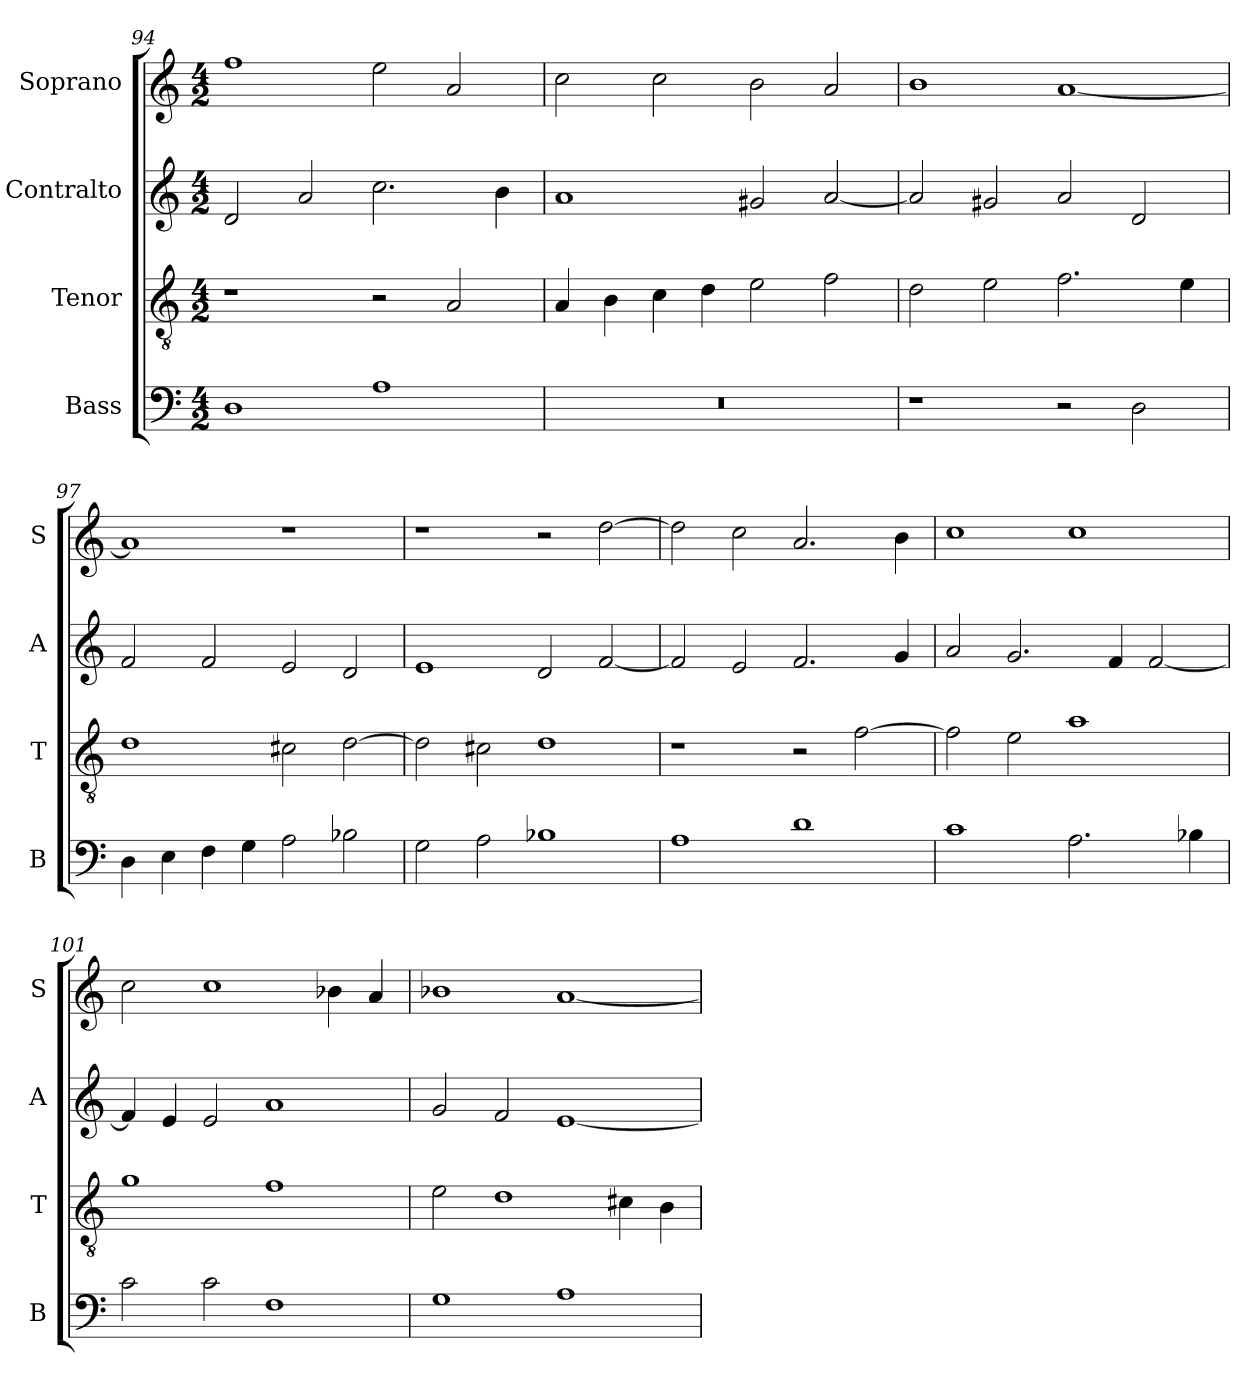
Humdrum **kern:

**kern	**kern	**kern	**kern
*part4	*part3	*part2	*part1
*staff4	*staff3	*staff2	*staff1
*I"Bass	*I"Tenor	*I"Contralto	*I"Soprano
*I'B	*I'T	*I'A	*I'S
*clefF4	*clefGv2	*clefG2	*clefG2
*k[]	*k[]	*k[]	*k[]
*A:aeo	*A:aeo	*A:aeo	*A:aeo
*M4/2	*M4/2	*M4/2	*M4/2
=94	=94	=94	=94
1D	1r	2d	1ff
.	.	2a	.
1A	2r	2.cc	2ee
.	2A	.	2a
.	.	4b	.
=95	=95	=95	=95
0r	4A	1a	2cc
.	4B	.	.
.	4c	.	2cc
.	4d	.	.
.	2e	2g#X	2b
.	2f	[2a	2a
=96	=96	=96	=96
1r	2d	2a]	1b
.	2e	2g#X	.
2r	2.f	2a	[1a
2D	.	2d	.
.	4e	.	.
=97	=97	=97	=97
4D	1d	2f	1a]
4E	.	.	.
4F	.	2f	.
4G	.	.	.
2A	2c#X	2e	1r
2B-X	[2d	2d	.
=98	=98	=98	=98
2G	2d]	1e	1r
2A	2c#X	.	.
1B-X	1d	2d	2r
.	.	[2f	[2dd
=99	=99	=99	=99
1A	1r	2f]	2dd]
.	.	2e	2cc
1d	2r	2.f	2.a
.	[2f	.	.
.	.	4g	4b
=100	=100	=100	=100
1c	2f]	2a	1cc
.	2e	2.g	.
2.A	1a	.	1cc
.	.	4f	.
.	.	[2f	.
4B-X	.	.	.
=101	=101	=101	=101
2c	1g	4f]	2cc
.	.	4e	.
2c	.	2e	1cc
1F	1f	1a	.
.	.	.	4b-X
.	.	.	4a
=102	=102	=102	=102
1G	2e	2g	1b-X
.	1d	2f	.
1A	.	[1e	[1a
.	4c#X	.	.
.	4B	.	.
=	=	=	=
*-	*-	*-	*-
